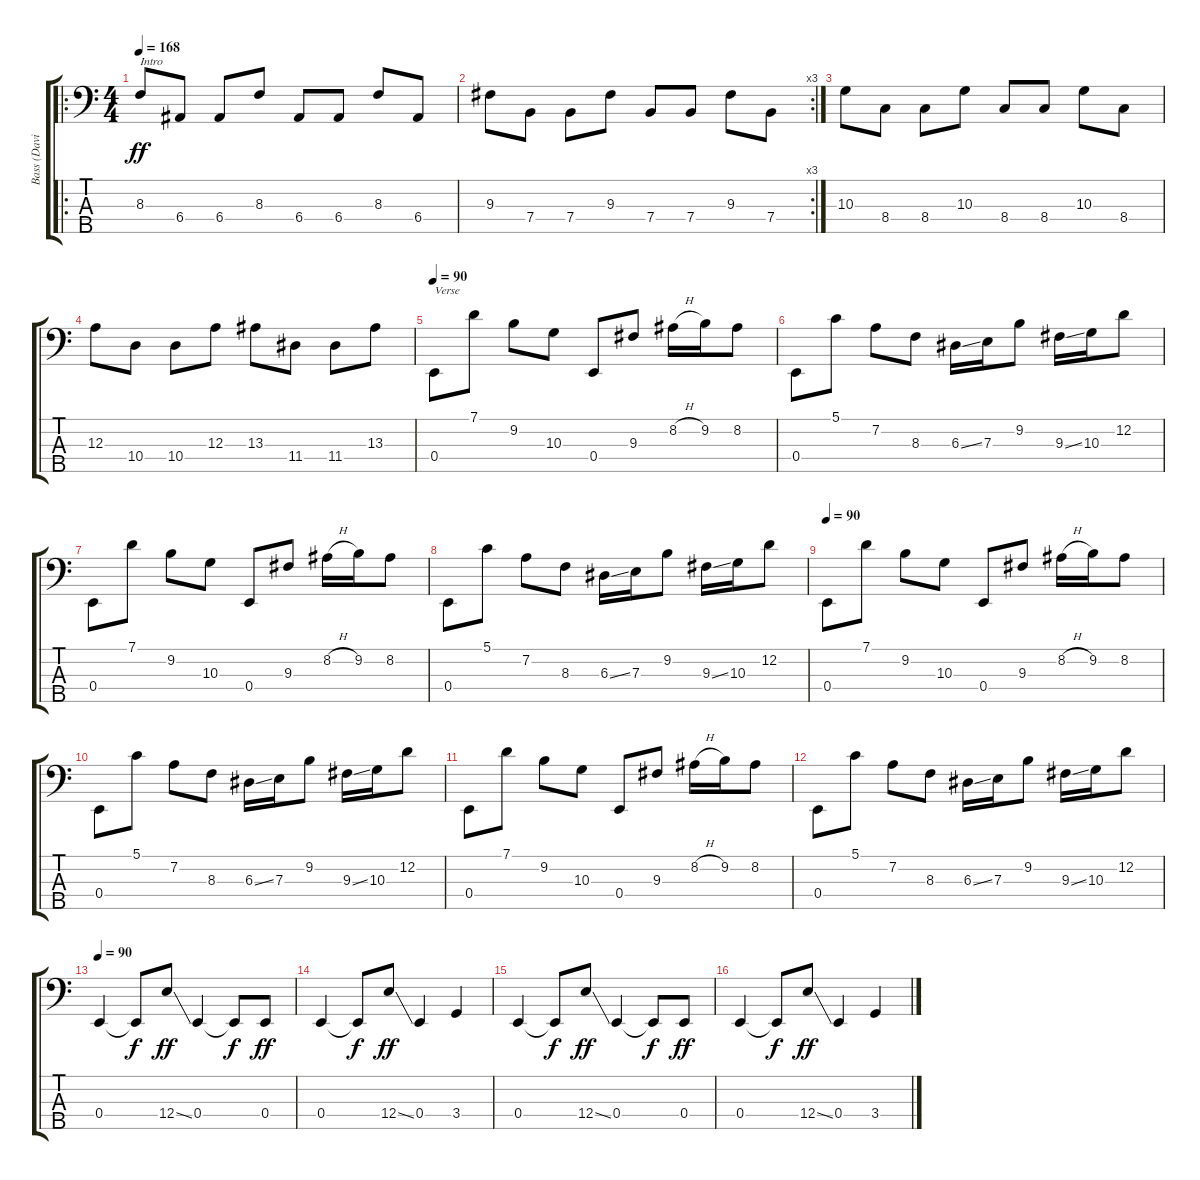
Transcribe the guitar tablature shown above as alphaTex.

\track ("Bass (David Ellefson)" "Bass (Davi") {instrument electricbasspick}
\staff {score tabs}
\tuning (G2 D2 A1 E1 B0) {hide}
\ro
\ts (4 4)
\tempo 168
\tempo 180
\tempo 168
\clef f4
\ks c
8.3.8{txt "Intro" dy ff instrument electricbasspick} 6.4.8 6.4.8 8.3.8 6.4.8 6.4.8 8.3.8 6.4.8 |
\rc 3
9.3.8 7.4.8 7.4.8 9.3.8 7.4.8 7.4.8 9.3.8 7.4.8 |
10.3.8 8.4.8 8.4.8 10.3.8 8.4.8 8.4.8 10.3.8 8.4.8 |
12.3.8 10.4.8 10.4.8 12.3.8 13.3.8 11.4.8 11.4.8 13.3.8 |
\tempo 90
0.4.8{txt "Verse"} 7.1.8 9.2.8 10.3.8 0.4.8 9.3.8 8.2{h}.16 9.2.16 8.2.8 |
0.4.8 5.1.8 7.2.8 8.3.8 6.3{ss}.16 7.3.16 9.2.8 9.3{ss}.16 10.3.16 12.2.8 |
0.4.8 7.1.8 9.2.8 10.3.8 0.4.8 9.3.8 8.2{h}.16 9.2.16 8.2.8 |
0.4.8 5.1.8 7.2.8 8.3.8 6.3{ss}.16 7.3.16 9.2.8 9.3{ss}.16 10.3.16 12.2.8 |
\tempo 90
0.4.8 7.1.8 9.2.8 10.3.8 0.4.8 9.3.8 8.2{h}.16 9.2.16 8.2.8 |
0.4.8 5.1.8 7.2.8 8.3.8 6.3{ss}.16 7.3.16 9.2.8 9.3{ss}.16 10.3.16 12.2.8 |
0.4.8 7.1.8 9.2.8 10.3.8 0.4.8 9.3.8 8.2{h}.16 9.2.16 8.2.8 |
0.4.8 5.1.8 7.2.8 8.3.8 6.3{ss}.16 7.3.16 9.2.8 9.3{ss}.16 10.3.16 12.2.8 |
\tempo 90
0.4.4 0.4{t}.8{dy f} 12.4{ss}.8{dy ff} 0.4.4 0.4{t}.8{dy f} 0.4.8{dy ff} |
0.4.4 0.4{t}.8{dy f} 12.4{ss}.8{dy ff} 0.4.4 3.4.4 |
0.4.4 0.4{t}.8{dy f} 12.4{ss}.8{dy ff} 0.4.4 0.4{t}.8{dy f} 0.4.8{dy ff} |
0.4.4 0.4{t}.8{dy f} 12.4{ss}.8{dy ff} 0.4.4 3.4.4
